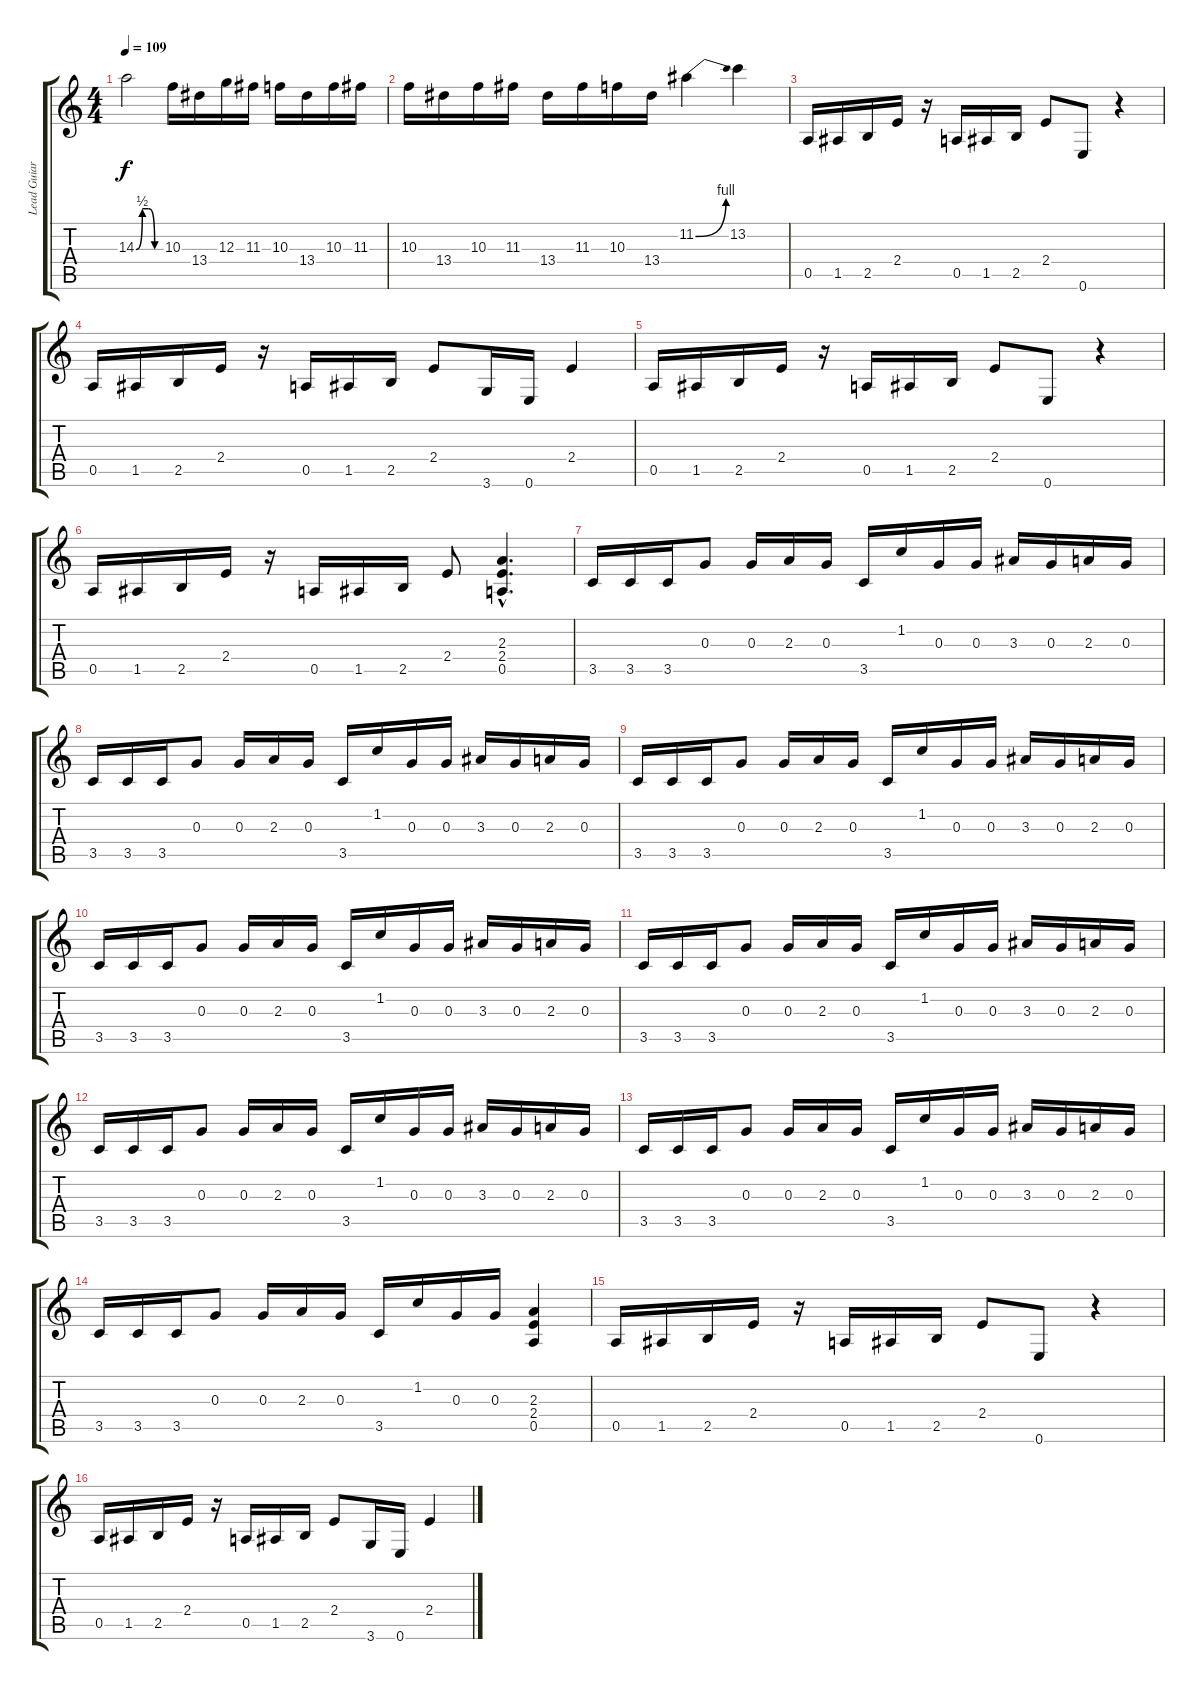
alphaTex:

\track ("Lead Guiar" "Lead Guiar") {instrument distortionguitar}
\staff {score tabs}
\tuning (E4 B3 G3 D3 A2 E2) {hide}
\ts (4 4)
\tempo 109
\clef g2
\ks c
14.3{be (custom 0 0 15 2 30 2 45 0 60 0)}.2{dy f} 10.3.16 13.4.16 12.3.16 11.3.16 10.3.16 13.4.16 10.3.16 11.3.16 |
10.3.16 13.4.16 10.3.16 11.3.16 13.4.16 11.3.16 10.3.16 13.4.16 11.2{be (bend 0 0 60 4)}.4 13.2.4 |
0.5.16 1.5.16 2.5.16 2.4.16 r.16 0.5.16 1.5.16 2.5.16 2.4.8 0.6.8 r.4 |
0.5.16 1.5.16 2.5.16 2.4.16 r.16 0.5.16 1.5.16 2.5.16 2.4.8 3.6.16 0.6.16 2.4.4 |
0.5.16 1.5.16 2.5.16 2.4.16 r.16 0.5.16 1.5.16 2.5.16 2.4.8 0.6.8 r.4 |
0.5.16 1.5.16 2.5.16 2.4.16 r.16 0.5.16 1.5.16 2.5.16 2.4.8 (2.3{hac} 2.4{hac} 0.5{hac}).4{d} |
3.5.16{instrument electricguitarmuted} 3.5.16 3.5.16 0.3.8 0.3.16 2.3.16 0.3.16 3.5.16 1.2.16 0.3.16 0.3.16 3.3.16 0.3.16 2.3.16 0.3.16 |
3.5.16 3.5.16 3.5.16 0.3.8 0.3.16 2.3.16 0.3.16 3.5.16 1.2.16 0.3.16 0.3.16 3.3.16 0.3.16 2.3.16 0.3.16 |
3.5.16 3.5.16 3.5.16 0.3.8 0.3.16 2.3.16 0.3.16 3.5.16 1.2.16 0.3.16 0.3.16 3.3.16 0.3.16 2.3.16 0.3.16 |
3.5.16 3.5.16 3.5.16 0.3.8 0.3.16 2.3.16 0.3.16 3.5.16 1.2.16 0.3.16 0.3.16 3.3.16 0.3.16 2.3.16 0.3.16 |
3.5.16 3.5.16 3.5.16 0.3.8 0.3.16 2.3.16 0.3.16 3.5.16 1.2.16 0.3.16 0.3.16 3.3.16 0.3.16 2.3.16 0.3.16 |
3.5.16 3.5.16 3.5.16 0.3.8 0.3.16 2.3.16 0.3.16 3.5.16 1.2.16 0.3.16 0.3.16 3.3.16 0.3.16 2.3.16 0.3.16 |
3.5.16 3.5.16 3.5.16 0.3.8 0.3.16 2.3.16 0.3.16 3.5.16 1.2.16 0.3.16 0.3.16 3.3.16 0.3.16 2.3.16 0.3.16 |
3.5.16 3.5.16 3.5.16 0.3.8 0.3.16 2.3.16 0.3.16 3.5.16 1.2.16 0.3.16 0.3.16 (2.3 2.4 0.5).4{instrument distortionguitar} |
0.5.16 1.5.16 2.5.16 2.4.16 r.16 0.5.16 1.5.16 2.5.16 2.4.8 0.6.8 r.4 |
0.5.16 1.5.16 2.5.16 2.4.16 r.16 0.5.16 1.5.16 2.5.16 2.4.8 3.6.16 0.6.16 2.4.4
